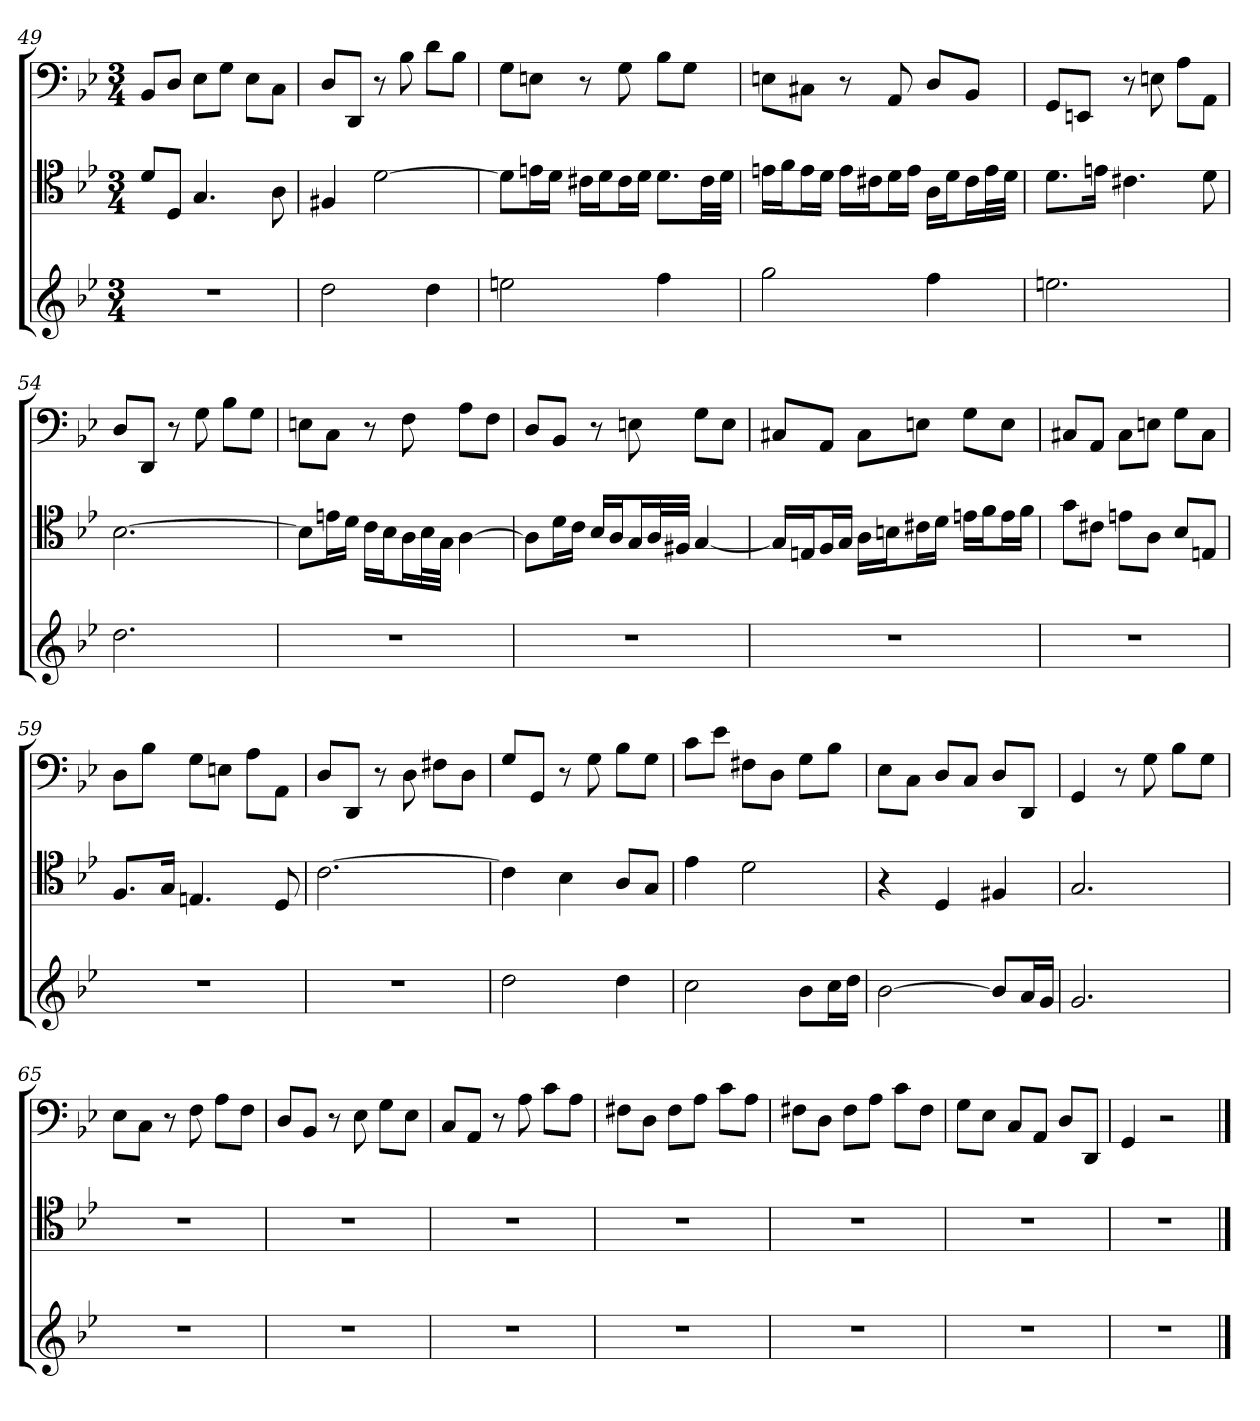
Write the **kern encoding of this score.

**kern	**kern	**kern
*part3	*part2	*part1
*staff3	*staff2	*staff1
*	*clefC4	*clefF4
*k[b-e-]	*k[b-e-]	*k[b-e-]
*g:	*g:	*g:
*M3/4	*M3/4	*M3/4
=49	=49	=49
2.r	8d/L	8BB-/L
.	8D/J	8D/J
.	4.G	8E-\L
.	.	8G\J
.	.	8E-\L
.	8A	8C\J
=50	=50	=50
2dd	4F#X	8D/L
.	.	8DD/J
.	[2d	8r
.	.	8B-
4dd	.	8d\L
.	.	8B-\J
=51	=51	=51
2een	8d\L]	8G\L
.	16en\L	8En\J
.	16d\JJ	.
.	16c#X\LL	8r
.	16d\J	.
.	16c#\L	8G
.	16d\JJ	.
4ff	8.d\L	8B-\L
.	.	8G\J
.	32c#\LL	.
.	32d\JJJ	.
=52	=52	=52
2gg	16en\LL	8En\L
.	16f\J	.
.	16e\L	8C#X\J
.	16d\JJ	.
.	16e\LL	8r
.	16c#X\J	.
.	16d\L	8AA
.	16e\JJ	.
4ff	16A\LL	8D/L
.	16d\J	.
.	16c#\L	8BB-/J
.	32e\L	.
.	32d\JJJ	.
=53	=53	=53
2.een	8.d\L	8GG/L
.	.	8EEn/J
.	16en\Jk	.
.	4.c#X	8r
.	.	8En
.	.	8A\L
.	8d	8AA\J
=54	=54	=54
2.dd	[2.B-	8D/L
.	.	8DD/J
.	.	8r
.	.	8G
.	.	8B-\L
.	.	8G\J
=55	=55	=55
2.r	8B-\L]	8En\L
.	16en\L	8C\J
.	16d\JJ	.
.	16c\LL	8r
.	16B-\J	.
.	16A\L	8F
.	32B-\L	.
.	32G\JJJ	.
.	[4A	8A\L
.	.	8F\J
=56	=56	=56
2.r	8A\L]	8D/L
.	16d\L	8BB-/J
.	16c\JJ	.
.	16B-/LL	8r
.	16A/J	.
.	16G/L	8En
.	32A/L	.
.	32F#X/JJJ	.
.	[4G	8G\L
.	.	8E\J
=57	=57	=57
2.r	16G/LL]	8C#X/L
.	16En/J	.
.	16F/L	8AA/J
.	16G/JJ	.
.	16A\LL	8C#\L
.	16Bn\J	.
.	16c#X\L	8En\J
.	16d\JJ	.
.	16en\LL	8G\L
.	16f\J	.
.	16e\L	8E\J
.	16f\JJ	.
=58	=58	=58
2.r	8g\L	8C#X/L
.	8c#X\J	8AA/J
.	8en\L	8C#\L
.	8A\J	8En\J
.	8B-/L	8G\L
.	8En/J	8C#\J
=59	=59	=59
2.r	8.F/L	8D\L
.	.	8B-\J
.	16G/Jk	.
.	4.En	8G\L
.	.	8En\J
.	.	8A\L
.	8D	8AA\J
=60	=60	=60
2.r	[2.c	8D/L
.	.	8DD/J
.	.	8r
.	.	8D
.	.	8F#X\L
.	.	8D\J
=61	=61	=61
2dd	4c]	8G/L
.	.	8GG/J
.	4B-	8r
.	.	8G
4dd	8A/L	8B-\L
.	8G/J	8G\J
=62	=62	=62
2cc	4e-	8c\L
.	.	8e-\J
.	2d	8F#X\L
.	.	8D\J
8b-L	.	8G\L
16ccL	.	8B-\J
16ddJJ	.	.
=63	=63	=63
[2b-	4r	8E-\L
.	.	8C\J
.	4D	8D/L
.	.	8C/J
8b-L]	4F#X	8D/L
16aL	.	8DD/J
16gJJ	.	.
=64	=64	=64
2.g	2.G	4GG
.	.	8r
.	.	8G
.	.	8B-\L
.	.	8G\J
=65	=65	=65
2.r	2.r	8E-\L
.	.	8C\J
.	.	8r
.	.	8F
.	.	8A\L
.	.	8F\J
=66	=66	=66
2.r	2.r	8D/L
.	.	8BB-/J
.	.	8r
.	.	8E-
.	.	8G\L
.	.	8E-\J
=67	=67	=67
2.r	2.r	8C/L
.	.	8AA/J
.	.	8r
.	.	8A
.	.	8c\L
.	.	8A\J
=68	=68	=68
2.r	2.r	8F#X\L
.	.	8D\J
.	.	8F#\L
.	.	8A\J
.	.	8c\L
.	.	8A\J
=69	=69	=69
2.r	2.r	8F#X\L
.	.	8D\J
.	.	8F#\L
.	.	8A\J
.	.	8c\L
.	.	8F#\J
=70	=70	=70
2.r	2.r	8G\L
.	.	8E-\J
.	.	8C/L
.	.	8AA/J
.	.	8D/L
.	.	8DD/J
=71	=71	=71
2.r	2.r	4GG
.	.	2r
==	==	==
*-	*-	*-
